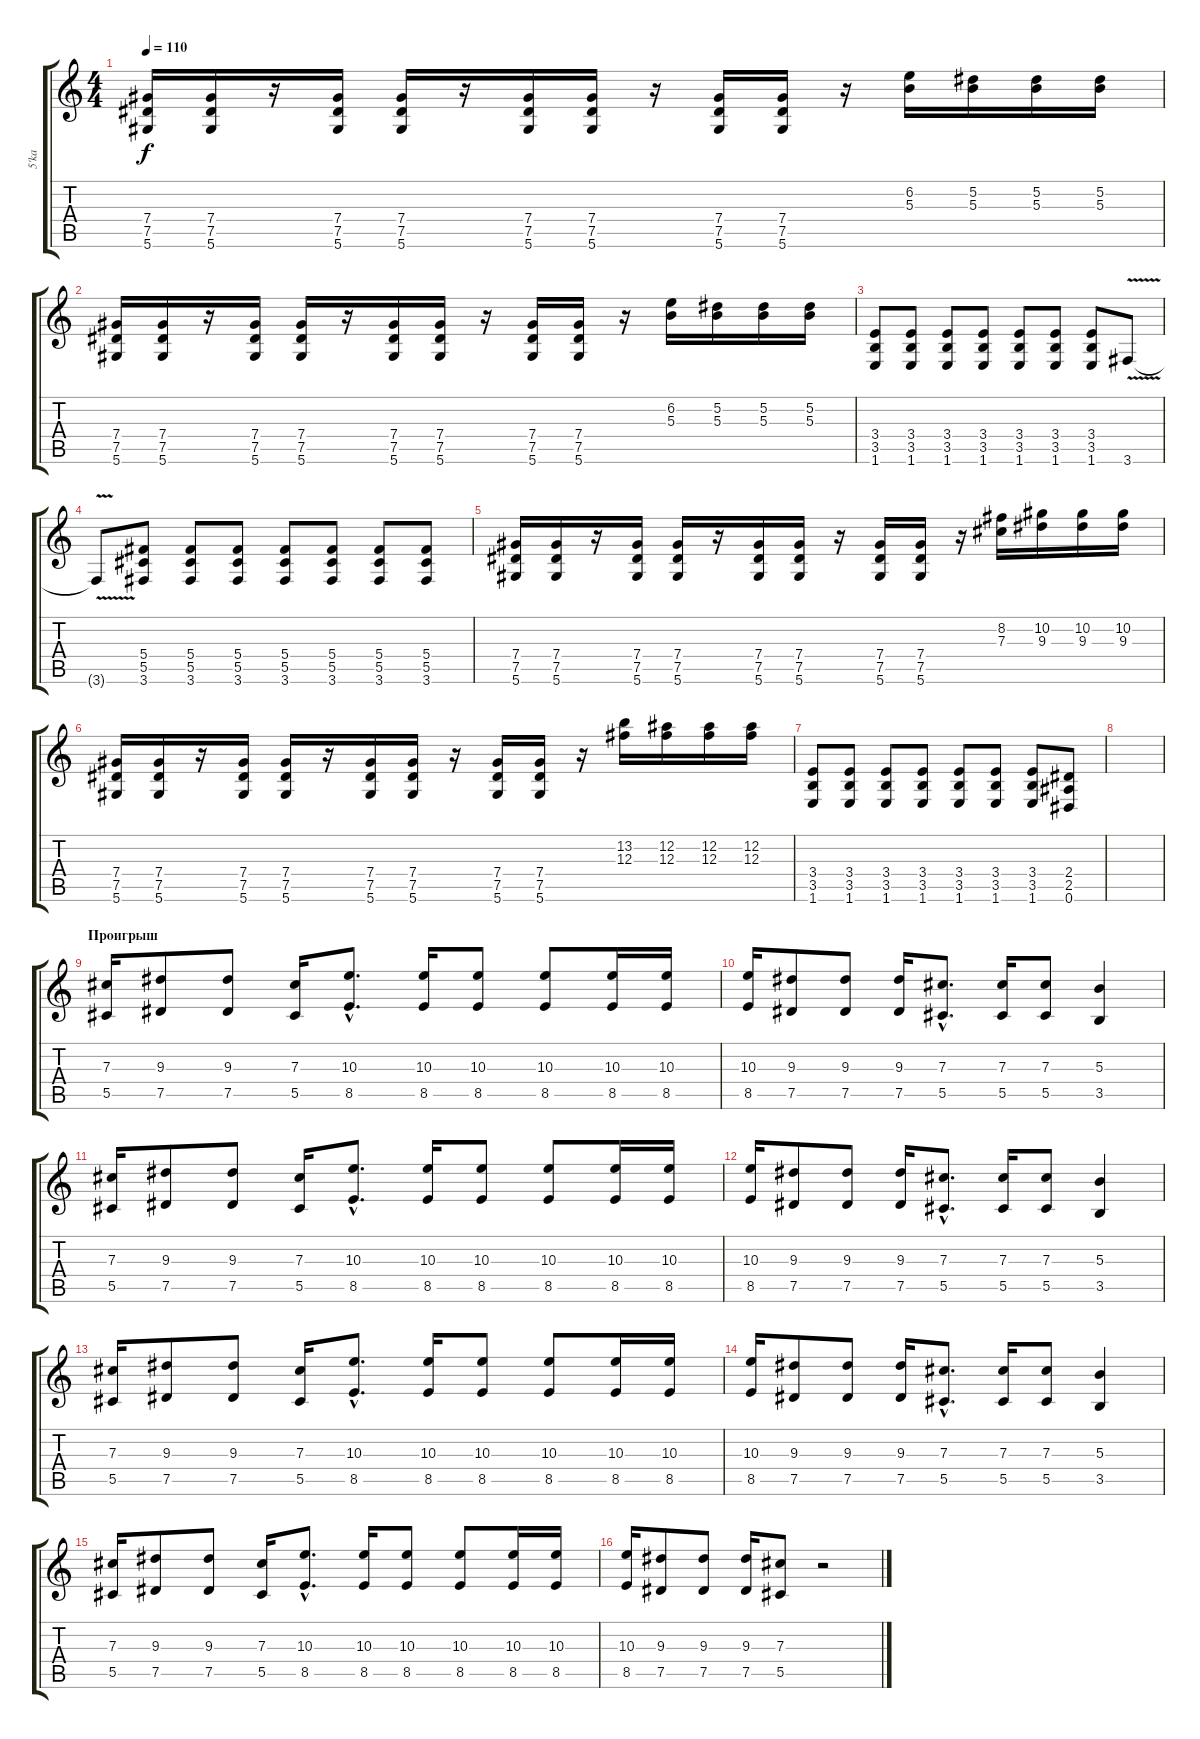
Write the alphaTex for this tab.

\track ("5'ka" "5'ka") {instrument distortionguitar}
\staff {score tabs}
\tuning (Eb4 Bb3 Gb3 Db3 Ab2 Eb2) {hide}
\ts (4 4)
\tempo 110
\clef g2
\ks c
(7.4 7.5 5.6).16{dy f} (7.4 7.5 5.6).16 r.16 (7.4 7.5 5.6).16 (7.4 7.5 5.6).16 r.16 (7.4 7.5 5.6).16 (7.4 7.5 5.6).16 r.16 (7.4 7.5 5.6).16 (7.4 7.5 5.6).16 r.16 (6.2 5.3).16 (5.2 5.3).16 (5.2 5.3).16 (5.2 5.3).16 |
(7.4 7.5 5.6).16 (7.4 7.5 5.6).16 r.16 (7.4 7.5 5.6).16 (7.4 7.5 5.6).16 r.16 (7.4 7.5 5.6).16 (7.4 7.5 5.6).16 r.16 (7.4 7.5 5.6).16 (7.4 7.5 5.6).16 r.16 (6.2 5.3).16 (5.2 5.3).16 (5.2 5.3).16 (5.2 5.3).16 |
(3.4 3.5 1.6).8 (3.4 3.5 1.6).8 (3.4 3.5 1.6).8 (3.4 3.5 1.6).8 (3.4 3.5 1.6).8 (3.4 3.5 1.6).8 (3.4 3.5 1.6).8 3.6{v}.8 |
3.6{t}.8 (5.4 5.5 3.6).8 (5.4 5.5 3.6).8 (5.4 5.5 3.6).8 (5.4 5.5 3.6).8 (5.4 5.5 3.6).8 (5.4 5.5 3.6).8 (5.4 5.5 3.6).8 |
(7.4 7.5 5.6).16 (7.4 7.5 5.6).16 r.16 (7.4 7.5 5.6).16 (7.4 7.5 5.6).16 r.16 (7.4 7.5 5.6).16 (7.4 7.5 5.6).16 r.16 (7.4 7.5 5.6).16 (7.4 7.5 5.6).16 r.16 (8.2 7.3).16 (10.2 9.3).16 (10.2 9.3).16 (10.2 9.3).16 |
(7.4 7.5 5.6).16 (7.4 7.5 5.6).16 r.16 (7.4 7.5 5.6).16 (7.4 7.5 5.6).16 r.16 (7.4 7.5 5.6).16 (7.4 7.5 5.6).16 r.16 (7.4 7.5 5.6).16 (7.4 7.5 5.6).16 r.16 (13.2 12.3).16 (12.2 12.3).16 (12.2 12.3).16 (12.2 12.3).16 |
(3.4 3.5 1.6).8 (3.4 3.5 1.6).8 (3.4 3.5 1.6).8 (3.4 3.5 1.6).8 (3.4 3.5 1.6).8 (3.4 3.5 1.6).8 (3.4 3.5 1.6).8 (2.4 2.5 0.6).8 |
|
\section ("" "Проигрыш")
(7.3 5.5).16 (9.3 7.5).8 (9.3 7.5).8 (7.3 5.5).16 (10.3{hac} 8.5{hac}).8{d} (10.3 8.5).16 (10.3 8.5).8 (10.3 8.5).8 (10.3 8.5).16 (10.3 8.5).16 |
(10.3 8.5).16 (9.3 7.5).8 (9.3 7.5).8 (9.3 7.5).16 (7.3{hac} 5.5{hac}).8{d} (7.3 5.5).16 (7.3 5.5).8 (5.3 3.5).4 |
(7.3 5.5).16 (9.3 7.5).8 (9.3 7.5).8 (7.3 5.5).16 (10.3{hac} 8.5{hac}).8{d} (10.3 8.5).16 (10.3 8.5).8 (10.3 8.5).8 (10.3 8.5).16 (10.3 8.5).16 |
(10.3 8.5).16 (9.3 7.5).8 (9.3 7.5).8 (9.3 7.5).16 (7.3{hac} 5.5{hac}).8{d} (7.3 5.5).16 (7.3 5.5).8 (5.3 3.5).4 |
(7.3 5.5).16 (9.3 7.5).8 (9.3 7.5).8 (7.3 5.5).16 (10.3{hac} 8.5{hac}).8{d} (10.3 8.5).16 (10.3 8.5).8 (10.3 8.5).8 (10.3 8.5).16 (10.3 8.5).16 |
(10.3 8.5).16 (9.3 7.5).8 (9.3 7.5).8 (9.3 7.5).16 (7.3{hac} 5.5{hac}).8{d} (7.3 5.5).16 (7.3 5.5).8 (5.3 3.5).4 |
(7.3 5.5).16 (9.3 7.5).8 (9.3 7.5).8 (7.3 5.5).16 (10.3{hac} 8.5{hac}).8{d} (10.3 8.5).16 (10.3 8.5).8 (10.3 8.5).8 (10.3 8.5).16 (10.3 8.5).16 |
(10.3 8.5).16 (9.3 7.5).8 (9.3 7.5).8 (9.3 7.5).16 (7.3 5.5).8 r.2
